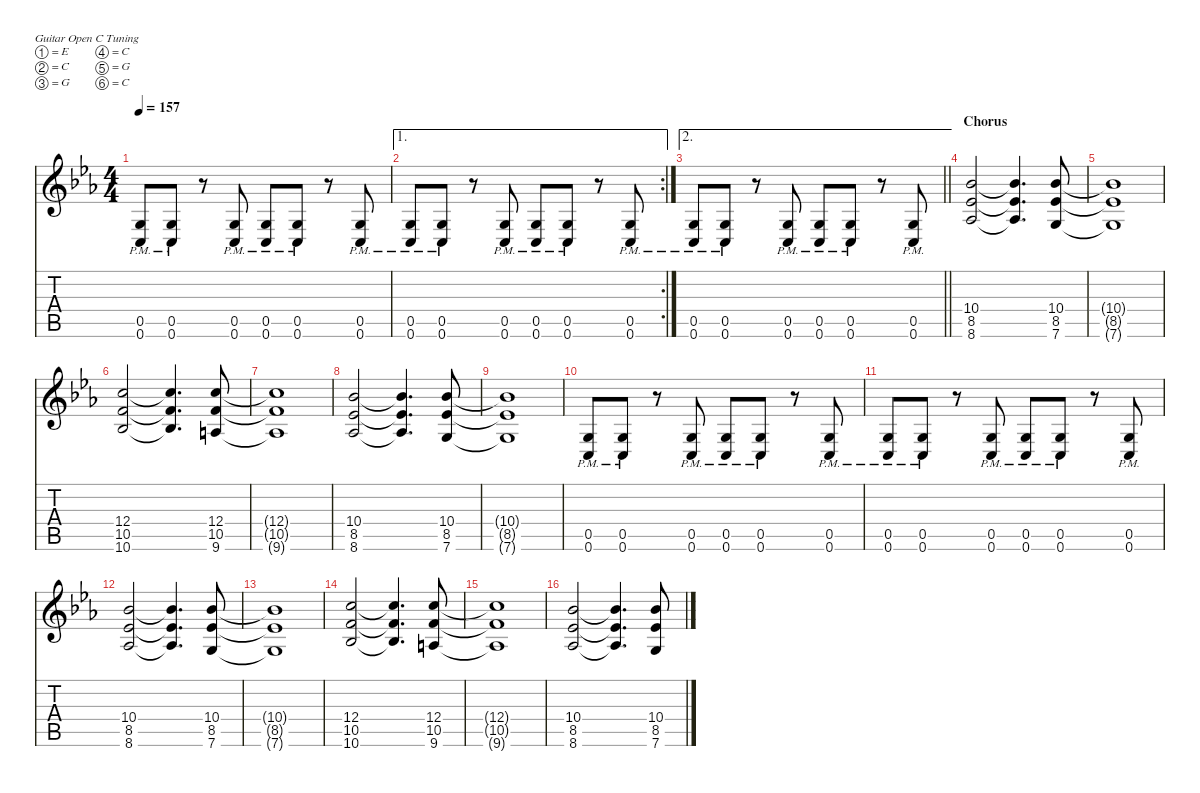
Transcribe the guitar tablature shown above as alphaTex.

\defaultSystemsLayout 4
\hideDynamics
\bracketExtendMode nobrackets
\singleTrackTrackNamePolicy hidden
\multiTrackTrackNamePolicy hidden
\firstSystemTrackNameMode fullname
\firstSystemTrackNameOrientation horizontal
\otherSystemsTrackNameOrientation horizontal
\track ("Guitar Three" "od.guit.") {instrument overdrivenguitar}
\staff {score tabs}
\tuning (E4 C4 G3 C3 G2 C2)
\ts (4 4)
\tempo 157
\clef g2
\ks cminor
(0.5{pm acc forcenatural} 0.6{pm acc forcenatural}).8{dy f beam Up} (0.5{pm acc forcenatural} 0.6{pm acc forcenatural}).8{beam Up} r.8{beam Up} (0.5{pm acc forcenatural} 0.6{pm acc forcenatural}).8{beam Up} (0.5{pm acc forcenatural} 0.6{pm acc forcenatural}).8{beam Up} (0.5{pm acc forcenatural} 0.6{pm acc forcenatural}).8{beam Up} r.8{beam Up} (0.5{pm acc forcenatural} 0.6{pm acc forcenatural}).8{beam Up} |
\ae 1
\rc 2
(0.5{pm acc forcenatural} 0.6{pm acc forcenatural}).8{beam Up} (0.5{pm acc forcenatural} 0.6{pm acc forcenatural}).8{beam Up} r.8{beam Up} (0.5{pm acc forcenatural} 0.6{pm acc forcenatural}).8{beam Up} (0.5{pm acc forcenatural} 0.6{pm acc forcenatural}).8{beam Up} (0.5{pm acc forcenatural} 0.6{pm acc forcenatural}).8{beam Up} r.8{beam Up} (0.5{pm acc forcenatural} 0.6{pm acc forcenatural}).8{beam Up} |
\ae 2
\barLineRight lightlight
(0.5{pm acc forcenatural} 0.6{pm acc forcenatural}).8{beam Up} (0.5{pm acc forcenatural} 0.6{pm acc forcenatural}).8{beam Up} r.8{beam Up} (0.5{pm acc forcenatural} 0.6{pm acc forcenatural}).8{beam Up} (0.5{pm acc forcenatural} 0.6{pm acc forcenatural}).8{beam Up} (0.5{pm acc forcenatural} 0.6{pm acc forcenatural}).8{beam Up} r.8{beam Up} (0.5{pm acc forcenatural} 0.6{pm acc forcenatural}).8{beam Up} |
\section ("" "Chorus")
(10.4{acc b} 8.5{acc b} 8.6{acc b}).2{beam Up} (10.4{t acc b} 8.5{t acc b} 8.6{t acc b}).4{d beam Up} (10.4{acc b} 8.5{acc b} 7.6{acc forcenatural}).8{beam Up} |
(10.4{t acc b} 8.5{t acc b} 7.6{t acc forcenatural}).1{beam Up} |
(12.4{acc forcenatural} 10.5{acc forcenatural} 10.6{acc b}).2{beam Up} (12.4{t acc forcenatural} 10.5{t acc forcenatural} 10.6{t acc b}).4{d beam Up} (12.4{acc forcenatural} 10.5{acc forcenatural} 9.6{acc forcenatural}).8{beam Up} |
(12.4{t acc forcenatural} 10.5{t acc forcenatural} 9.6{t acc forcenatural}).1{beam Up} |
(10.4{acc b} 8.5{acc b} 8.6{acc b}).2{beam Up} (10.4{t acc b} 8.5{t acc b} 8.6{t acc b}).4{d beam Up} (10.4{acc b} 8.5{acc b} 7.6{acc forcenatural}).8{beam Up} |
(10.4{t acc b} 8.5{t acc b} 7.6{t acc forcenatural}).1{beam Up} |
(0.5{pm acc forcenatural} 0.6{pm acc forcenatural}).8{beam Up} (0.5{pm acc forcenatural} 0.6{pm acc forcenatural}).8{beam Up} r.8{beam Up} (0.5{pm acc forcenatural} 0.6{pm acc forcenatural}).8{beam Up} (0.5{pm acc forcenatural} 0.6{pm acc forcenatural}).8{beam Up} (0.5{pm acc forcenatural} 0.6{pm acc forcenatural}).8{beam Up} r.8{beam Up} (0.5{pm acc forcenatural} 0.6{pm acc forcenatural}).8{beam Up} |
(0.5{pm acc forcenatural} 0.6{pm acc forcenatural}).8{beam Up} (0.5{pm acc forcenatural} 0.6{pm acc forcenatural}).8{beam Up} r.8{beam Up} (0.5{pm acc forcenatural} 0.6{pm acc forcenatural}).8{beam Up} (0.5{pm acc forcenatural} 0.6{pm acc forcenatural}).8{beam Up} (0.5{pm acc forcenatural} 0.6{pm acc forcenatural}).8{beam Up} r.8{beam Up} (0.5{pm acc forcenatural} 0.6{pm acc forcenatural}).8{beam Up} |
(10.4{acc b} 8.5{acc b} 8.6{acc b}).2{beam Up} (10.4{t acc b} 8.5{t acc b} 8.6{t acc b}).4{d beam Up} (10.4{acc b} 8.5{acc b} 7.6{acc forcenatural}).8{beam Up} |
(10.4{t acc b} 8.5{t acc b} 7.6{t acc forcenatural}).1{beam Up} |
(12.4{acc forcenatural} 10.5{acc forcenatural} 10.6{acc b}).2{beam Up} (12.4{t acc forcenatural} 10.5{t acc forcenatural} 10.6{t acc b}).4{d beam Up} (12.4{acc forcenatural} 10.5{acc forcenatural} 9.6{acc forcenatural}).8{beam Up} |
(12.4{t acc forcenatural} 10.5{t acc forcenatural} 9.6{t acc forcenatural}).1{beam Up} |
(10.4{acc b} 8.5{acc b} 8.6{acc b}).2{beam Up} (10.4{t acc b} 8.5{t acc b} 8.6{t acc b}).4{d beam Up} (10.4{acc b} 8.5{acc b} 7.6{acc forcenatural}).8{beam Up}
